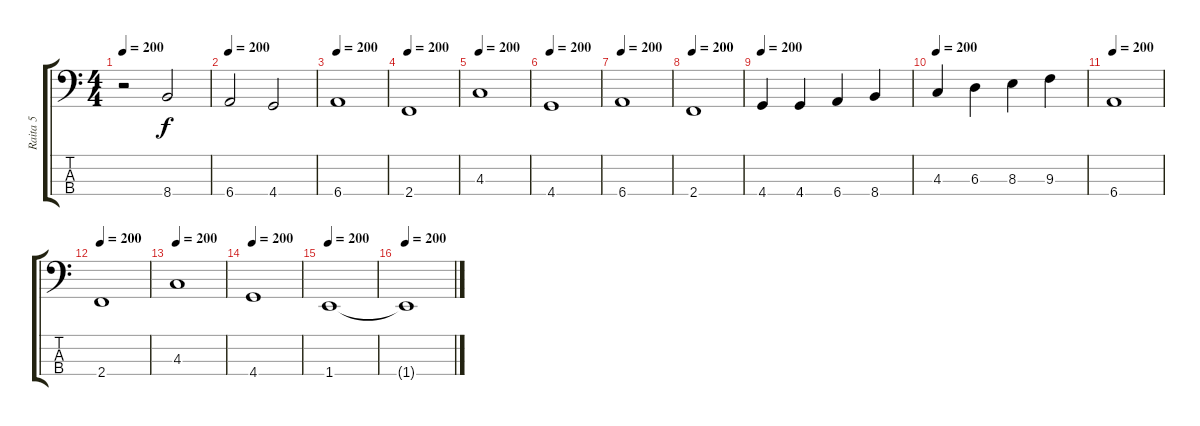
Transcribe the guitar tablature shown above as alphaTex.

\track ("Raita 5" "Raita 5") {instrument electricbassfinger}
\staff {score tabs}
\tuning (Gb2 Db2 Ab1 Eb1) {hide}
\ts (4 4)
\tempo 200
\clef f4
\ks c
r.2{dy f} 8.4.2 |
\tempo 200
6.4.2 4.4.2 |
\tempo 200
6.4.1 |
\tempo 200
2.4.1 |
\tempo 200
4.3.1 |
\tempo 200
4.4.1 |
\tempo 200
6.4.1 |
\tempo 200
2.4.1 |
\tempo 200
4.4.4 4.4.4 6.4.4 8.4.4 |
\tempo 200
4.3.4 6.3.4 8.3.4 9.3.4 |
\tempo 200
6.4.1 |
\tempo 200
2.4.1 |
\tempo 200
4.3.1 |
\tempo 200
4.4.1 |
\tempo 200
1.4.1 |
\tempo 200
1.4{t}.1
